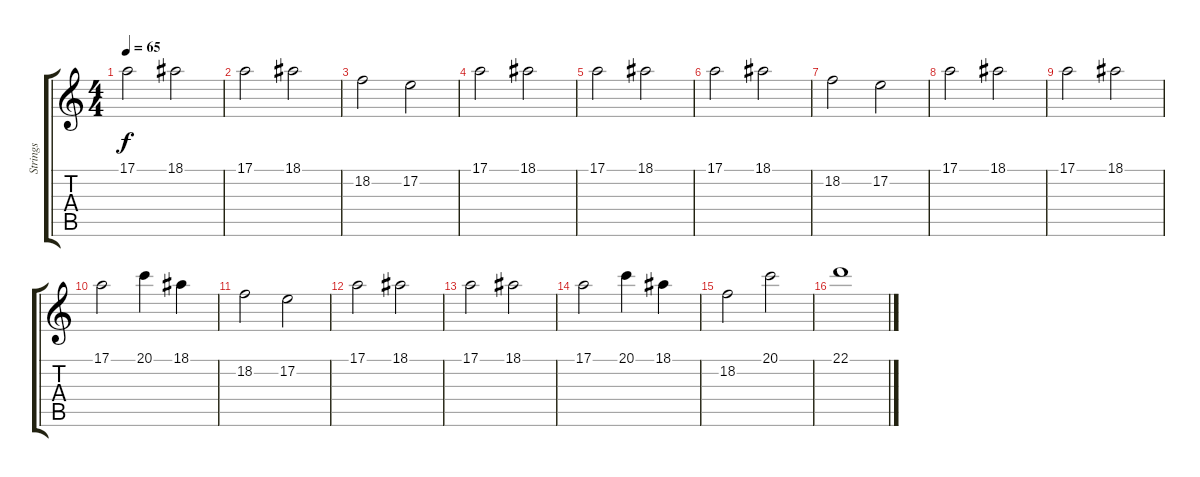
\track ("Strings" "Strings") {instrument stringensemble1}
\staff {score tabs}
\tuning (E4 B3 G3 D3 A2 E2) {hide}
\ts (4 4)
\tempo 65
\clef g2
\ks c
17.1.2{dy f} 18.1.2 |
17.1.2 18.1.2 |
18.2.2 17.2.2 |
17.1.2 18.1.2 |
17.1.2 18.1.2 |
17.1.2 18.1.2 |
18.2.2 17.2.2 |
17.1.2 18.1.2 |
17.1.2 18.1.2 |
17.1.2 20.1.4 18.1.4 |
18.2.2 17.2.2 |
17.1.2 18.1.2 |
17.1.2 18.1.2 |
17.1.2 20.1.4 18.1.4 |
18.2.2 20.1.2 |
22.1.1
